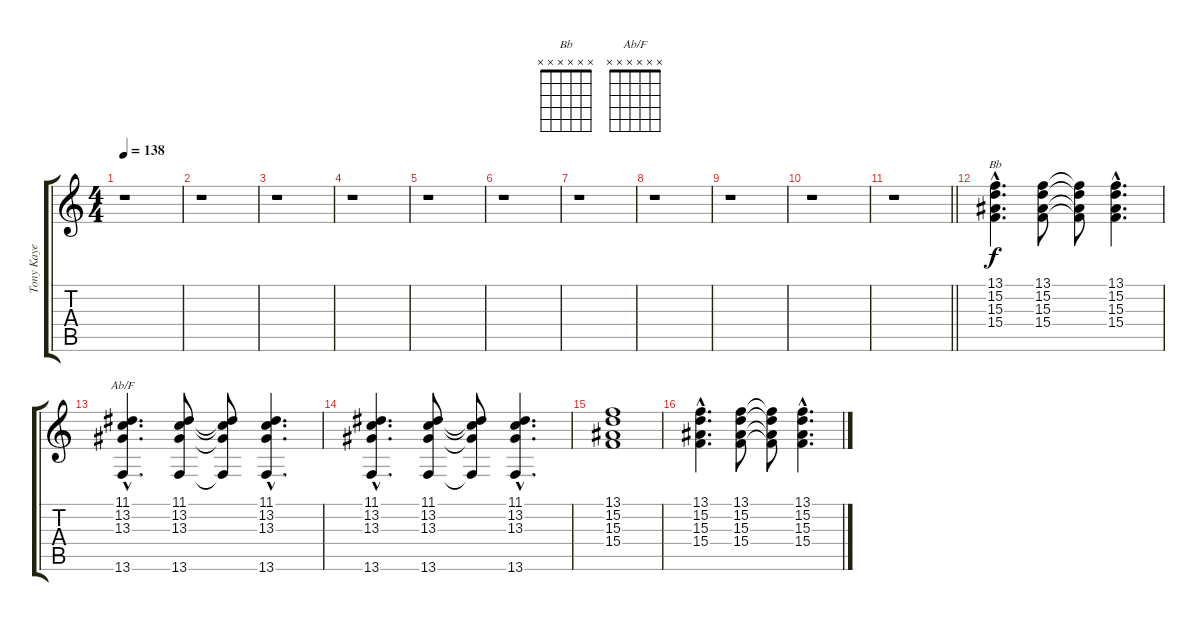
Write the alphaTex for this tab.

\track ("Tony Kaye 2" "Tony Kaye ") {instrument churchorgan}
\staff {score tabs}
\tuning (E4 B3 G3 D3 A2 E2) {hide}
\chord ("Bb" x x x x x x) {firstfret 0}
\chord ("Ab/F" x x x x x x) {firstfret 0}
\ts (4 4)
\tempo 138
\clef g2
\ks c
r.1{dy f} |
r.1 |
r.1 |
r.1 |
r.1 |
r.1 |
r.1 |
r.1 |
r.1 |
r.1 |
\barLineRight lightlight
r.1 |
(13.1{hac} 15.2{hac} 15.3{hac} 15.4{hac}).4{d ch "Bb"} (13.1 15.2 15.3 15.4).8 (13.1{t} 15.2{t} 15.3{t} 15.4{t}).8 (13.1{hac} 15.2{hac} 15.3{hac} 15.4{hac}).4{d} |
(11.1{hac} 13.2{hac} 13.3{hac} 13.6{hac}).4{d ch "Ab/F"} (11.1 13.2 13.3 13.6).8 (11.1{t} 13.2{t} 13.3{t} 13.6{t}).8 (11.1{hac} 13.2{hac} 13.3{hac} 13.6{hac}).4{d} |
(11.1{hac} 13.2{hac} 13.3{hac} 13.6{hac}).4{d} (11.1 13.2 13.3 13.6).8 (11.1{t} 13.2{t} 13.3{t} 13.6{t}).8 (11.1{hac} 13.2{hac} 13.3{hac} 13.6{hac}).4{d} |
(13.1 15.2 15.3 15.4).1 |
(13.1{hac} 15.2{hac} 15.3{hac} 15.4{hac}).4{d} (13.1 15.2 15.3 15.4).8 (13.1{t} 15.2{t} 15.3{t} 15.4{t}).8 (13.1{hac} 15.2{hac} 15.3{hac} 15.4{hac}).4{d}
